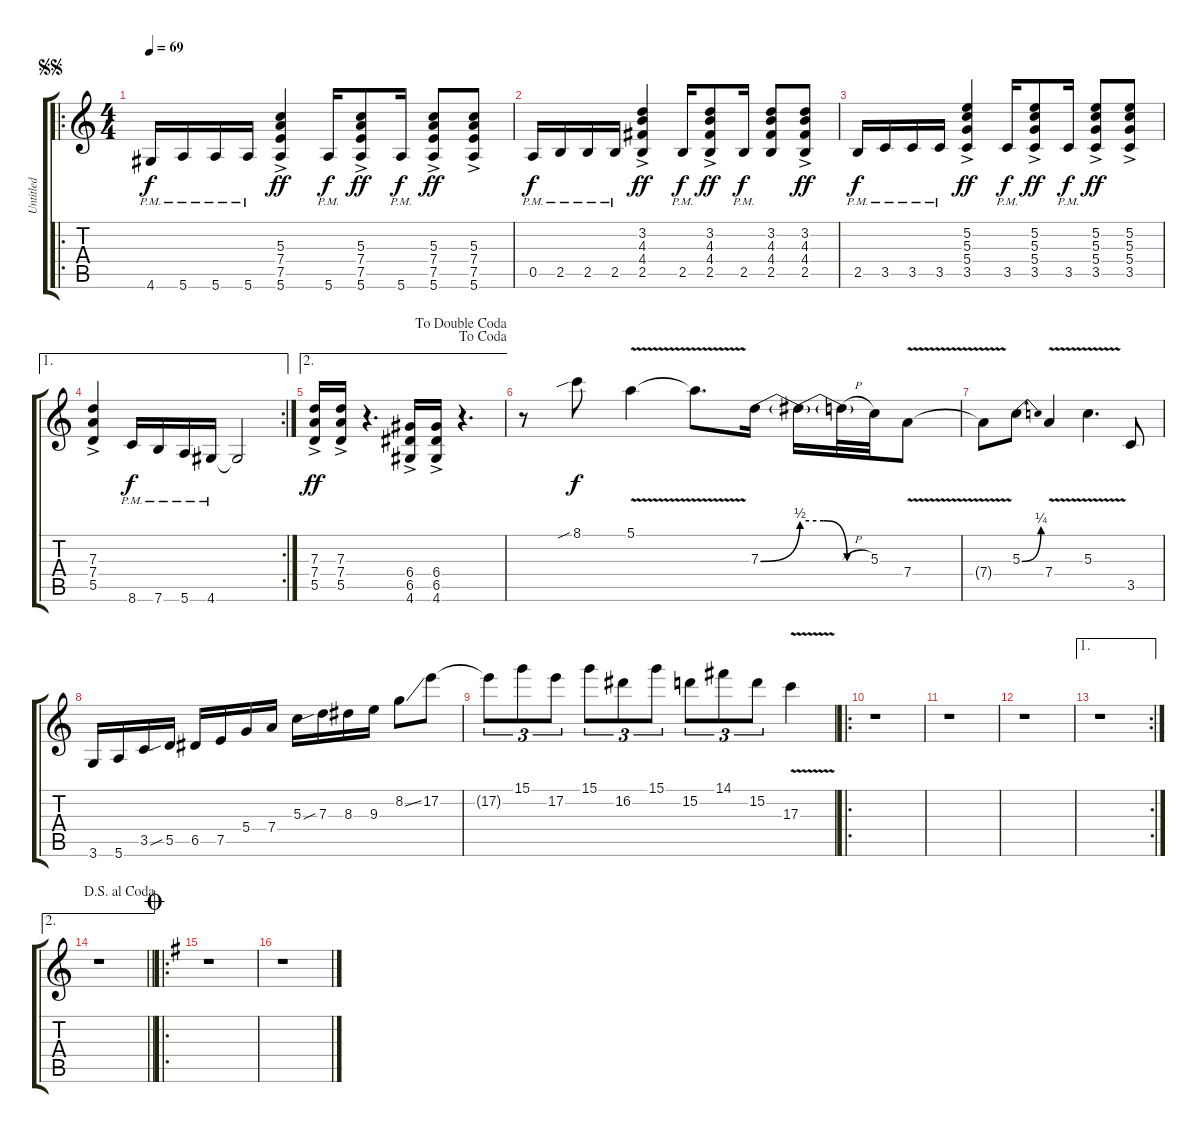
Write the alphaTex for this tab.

\track ("Untitled" "Untitled") {instrument distortionguitar}
\staff {score tabs}
\tuning (E4 B3 G3 D3 A2 E2) {hide}
\ro
\ts (4 4)
\jump segnosegno
\tempo 69
\clef g2
\ks c
4.6{pm}.16{dy f} 5.6{pm}.16 5.6{pm}.16 5.6{pm}.16 (5.3{ac} 7.4{ac} 7.5{ac} 5.6{ac}).4{dy ff} 5.6{pm}.16{dy f} (5.3{ac} 7.4{ac} 7.5{ac} 5.6{ac}).8{dy ff} 5.6{pm}.16{dy f} (5.3{ac} 7.4{ac} 7.5{ac} 5.6{ac}).8{dy ff} (5.3{ac} 7.4{ac} 7.5{ac} 5.6{ac}).8 |
0.5{pm}.16{dy f} 2.5{pm}.16 2.5{pm}.16 2.5{pm}.16 (3.2{ac} 4.3{ac} 4.4{ac} 2.5{ac}).4{dy ff} 2.5{pm}.16{dy f} (3.2{ac} 4.3{ac} 4.4{ac} 2.5{ac}).8{dy ff} 2.5{pm}.16{dy f} (3.2 4.3 4.4 2.5).8 (3.2{ac} 4.3{ac} 4.4{ac} 2.5{ac}).8{dy ff} |
2.5{pm}.16{dy f} 3.5{pm}.16 3.5{pm}.16 3.5{pm}.16 (5.2{ac} 5.3{ac} 5.4{ac} 3.5{ac}).4{dy ff} 3.5{pm}.16{dy f} (5.2{ac} 5.3{ac} 5.4{ac} 3.5{ac}).8{dy ff} 3.5{pm}.16{dy f} (5.2{ac} 5.3{ac} 5.4{ac} 3.5{ac}).8{dy ff} (5.2{ac} 5.3{ac} 5.4{ac} 3.5{ac}).8 |
\ae 1
\rc 2
(7.3{ac} 7.4{ac} 5.5{ac}).4 8.6{pm}.16{dy f} 7.6{pm}.16 5.6{pm}.16 4.6{pm}.16 4.6{t}.2 |
\ae 2
\jump dacoda
\jump dadoublecoda
(7.3{ac} 7.4{ac} 5.5{ac}).16{dy ff} (7.3{ac} 7.4{ac} 5.5{ac}).16 r.4{d} (6.4{ac} 6.5{ac} 4.6{ac}).16 (6.4{ac} 6.5{ac} 4.6{ac}).16 r.4{d} |
r.8 8.1{sib}.8{dy f} 5.1{v}.4 5.1{v t}.8{d} 7.3{be (bend 0 0 60 2)}.16 7.3{be (custom 0 2 20 2 40 0 60 0) t}.16 7.3{h t}.32 5.3.32 7.4{v}.8 |
7.4{v t}.8 5.3{be (bend 0 0 60 1)}.8 7.4{v}.4 5.3{v}.4{d} 3.5.8 |
3.6.16 5.6.16 3.5.16 5.5{sib}.16 6.5.16 7.5.16 5.4.16 7.4.16 5.3.16 7.3{sib}.16 8.3.16 9.3.16 8.2{ss}.8 17.2.8 |
17.2{t}.8{tu (3 2)} 15.1.8{tu (3 2)} 17.2.8{tu (3 2)} 15.1.8{tu (3 2)} 16.2.8{tu (3 2)} 15.1.8{tu (3 2)} 15.2.8{tu (3 2)} 14.1.8{tu (3 2)} 15.2.8{tu (3 2)} 17.3{v}.4 |
\ro
r.1 |
r.1 |
r.1 |
\ae 1
\rc 2
r.1 |
\ae 2
\jump dalsegnoalcoda
\barLineRight lightlight
r.1 |
\ro
\jump coda
\ks g
r.1 |
r.1
